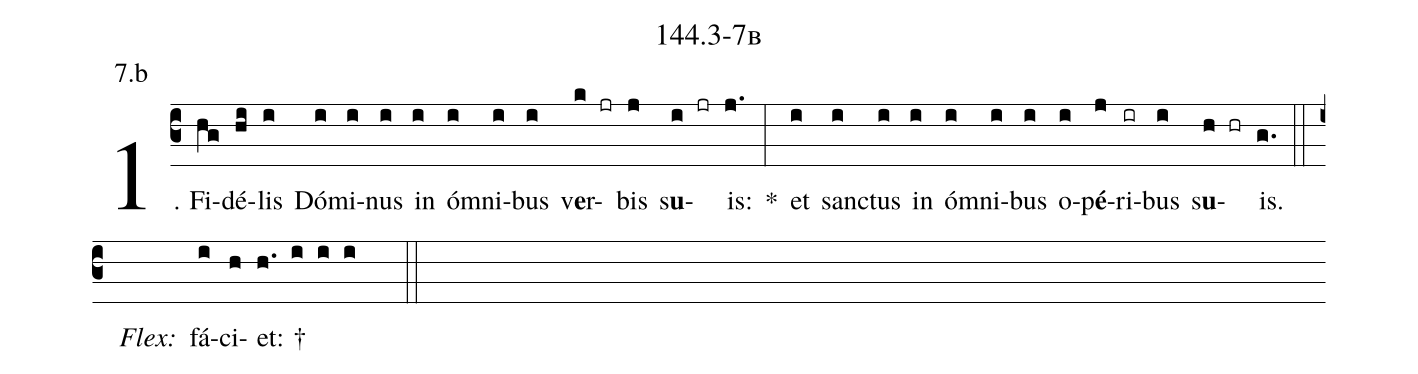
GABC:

name: 144.3-7b;
annotation: 7.b;
%%
(c3)1. Fi(hg)dé(hi)lis(i) Dó(i)mi(i)nus(i) in(i) óm(i)ni(i)bus(i) v<b>e</b>r(k jr)bis(j) s<b>u</b>(i jr)is:(j.) *(:) et(i) sanc(i)tus(i) in(i) óm(i)ni(i)bus(i) o(i)p<b>é</b>(j)ri(ir)bus(i) s<b>u</b>(h hr)is.(g.) (::)
<i>Flex:</i>()  fá(i)ci(h)et: †(h. i i i  ::)
